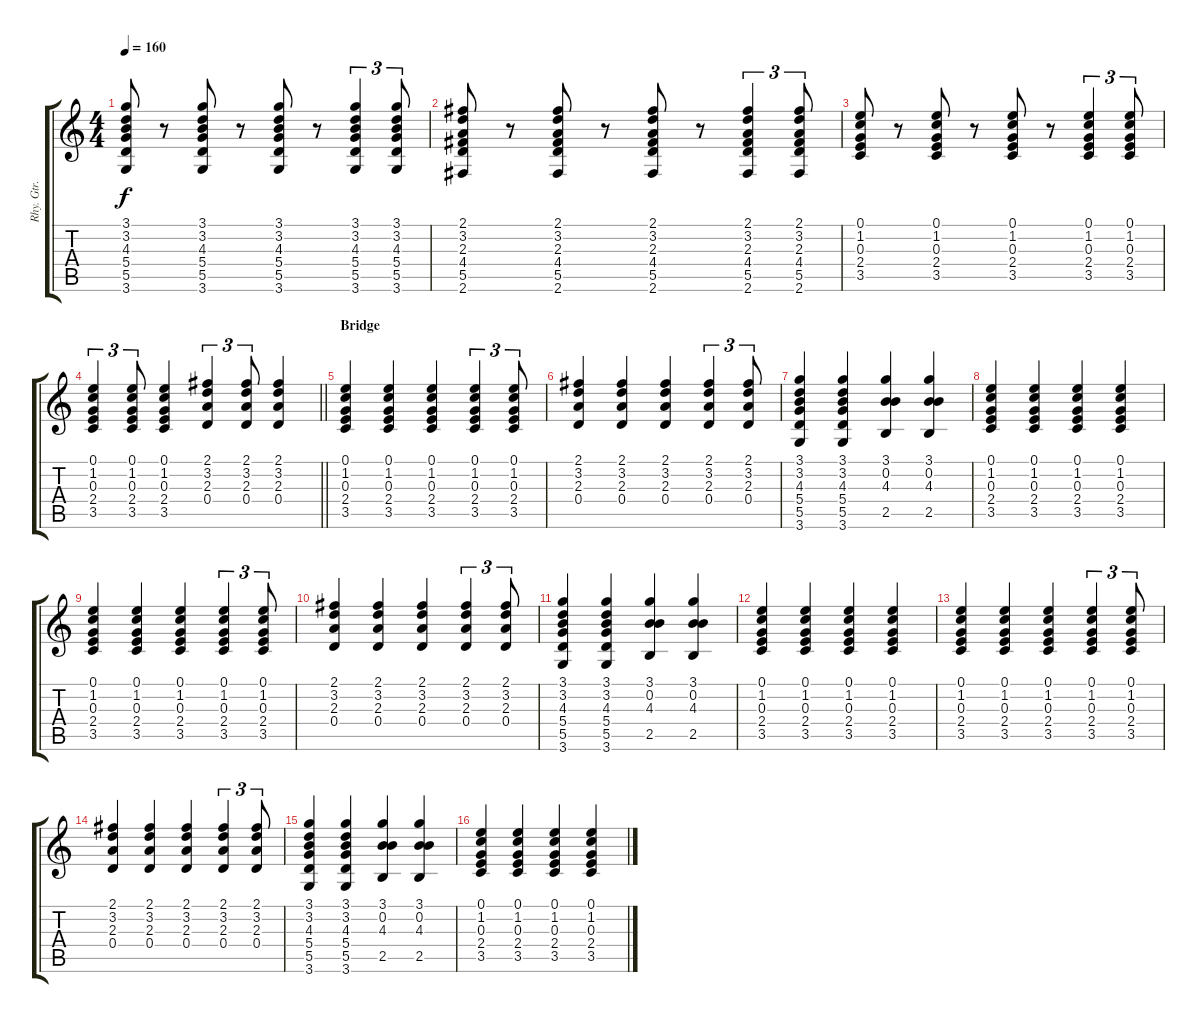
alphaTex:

\track ("Rhy. Gtr. 1" "Rhy. Gtr. ") {instrument acousticguitarsteel}
\staff {score tabs}
\tuning (E4 B3 G3 D3 A2 E2) {hide}
\ts (4 4)
\section ("" "")
\tempo 160
\clef g2
\ks c
(3.1 3.2 4.3 5.4 5.5 3.6).8{dy f volume 3} r.8 (3.1 3.2 4.3 5.4 5.5 3.6).8 r.8 (3.1 3.2 4.3 5.4 5.5 3.6).8 r.8 (3.1 3.2 4.3 5.4 5.5 3.6).4{tu (3 2)} (3.1 3.2 4.3 5.4 5.5 3.6).8{tu (3 2)} |
(2.1 3.2 2.3 4.4 5.5 2.6).8 r.8 (2.1 3.2 2.3 4.4 5.5 2.6).8 r.8 (2.1 3.2 2.3 4.4 5.5 2.6).8 r.8 (2.1 3.2 2.3 4.4 5.5 2.6).4{tu (3 2)} (2.1 3.2 2.3 4.4 5.5 2.6).8{tu (3 2)} |
(0.1 1.2 0.3 2.4 3.5).8 r.8 (0.1 1.2 0.3 2.4 3.5).8 r.8 (0.1 1.2 0.3 2.4 3.5).8 r.8 (0.1 1.2 0.3 2.4 3.5).4{tu (3 2)} (0.1 1.2 0.3 2.4 3.5).8{tu (3 2)} |
\barLineRight lightlight
(0.1 1.2 0.3 2.4 3.5).4{tu (3 2)} (0.1 1.2 0.3 2.4 3.5).8{tu (3 2)} (0.1 1.2 0.3 2.4 3.5).4 (2.1 3.2 2.3 0.4).4{tu (3 2)} (2.1 3.2 2.3 0.4).8{tu (3 2)} (2.1 3.2 2.3 0.4).4 |
\section ("" "Bridge")
(0.1 1.2 0.3 2.4 3.5).4 (0.1 1.2 0.3 2.4 3.5).4 (0.1 1.2 0.3 2.4 3.5).4 (0.1 1.2 0.3 2.4 3.5).4{tu (3 2)} (0.1 1.2 0.3 2.4 3.5).8{tu (3 2)} |
(2.1 3.2 2.3 0.4).4 (2.1 3.2 2.3 0.4).4 (2.1 3.2 2.3 0.4).4 (2.1 3.2 2.3 0.4).4{tu (3 2)} (2.1 3.2 2.3 0.4).8{tu (3 2)} |
(3.1 3.2 4.3 5.4 5.5 3.6).4 (3.1 3.2 4.3 5.4 5.5 3.6).4 (3.1 0.2 4.3 2.5).4 (3.1 0.2 4.3 2.5).4 |
(0.1 1.2 0.3 2.4 3.5).4 (0.1 1.2 0.3 2.4 3.5).4 (0.1 1.2 0.3 2.4 3.5).4 (0.1 1.2 0.3 2.4 3.5).4 |
(0.1 1.2 0.3 2.4 3.5).4 (0.1 1.2 0.3 2.4 3.5).4 (0.1 1.2 0.3 2.4 3.5).4 (0.1 1.2 0.3 2.4 3.5).4{tu (3 2)} (0.1 1.2 0.3 2.4 3.5).8{tu (3 2)} |
(2.1 3.2 2.3 0.4).4 (2.1 3.2 2.3 0.4).4 (2.1 3.2 2.3 0.4).4 (2.1 3.2 2.3 0.4).4{tu (3 2)} (2.1 3.2 2.3 0.4).8{tu (3 2)} |
(3.1 3.2 4.3 5.4 5.5 3.6).4 (3.1 3.2 4.3 5.4 5.5 3.6).4 (3.1 0.2 4.3 2.5).4 (3.1 0.2 4.3 2.5).4 |
(0.1 1.2 0.3 2.4 3.5).4 (0.1 1.2 0.3 2.4 3.5).4 (0.1 1.2 0.3 2.4 3.5).4 (0.1 1.2 0.3 2.4 3.5).4 |
(0.1 1.2 0.3 2.4 3.5).4 (0.1 1.2 0.3 2.4 3.5).4 (0.1 1.2 0.3 2.4 3.5).4 (0.1 1.2 0.3 2.4 3.5).4{tu (3 2)} (0.1 1.2 0.3 2.4 3.5).8{tu (3 2)} |
(2.1 3.2 2.3 0.4).4 (2.1 3.2 2.3 0.4).4 (2.1 3.2 2.3 0.4).4 (2.1 3.2 2.3 0.4).4{tu (3 2)} (2.1 3.2 2.3 0.4).8{tu (3 2)} |
(3.1 3.2 4.3 5.4 5.5 3.6).4 (3.1 3.2 4.3 5.4 5.5 3.6).4 (3.1 0.2 4.3 2.5).4 (3.1 0.2 4.3 2.5).4 |
(0.1 1.2 0.3 2.4 3.5).4 (0.1 1.2 0.3 2.4 3.5).4 (0.1 1.2 0.3 2.4 3.5).4 (0.1 1.2 0.3 2.4 3.5).4
